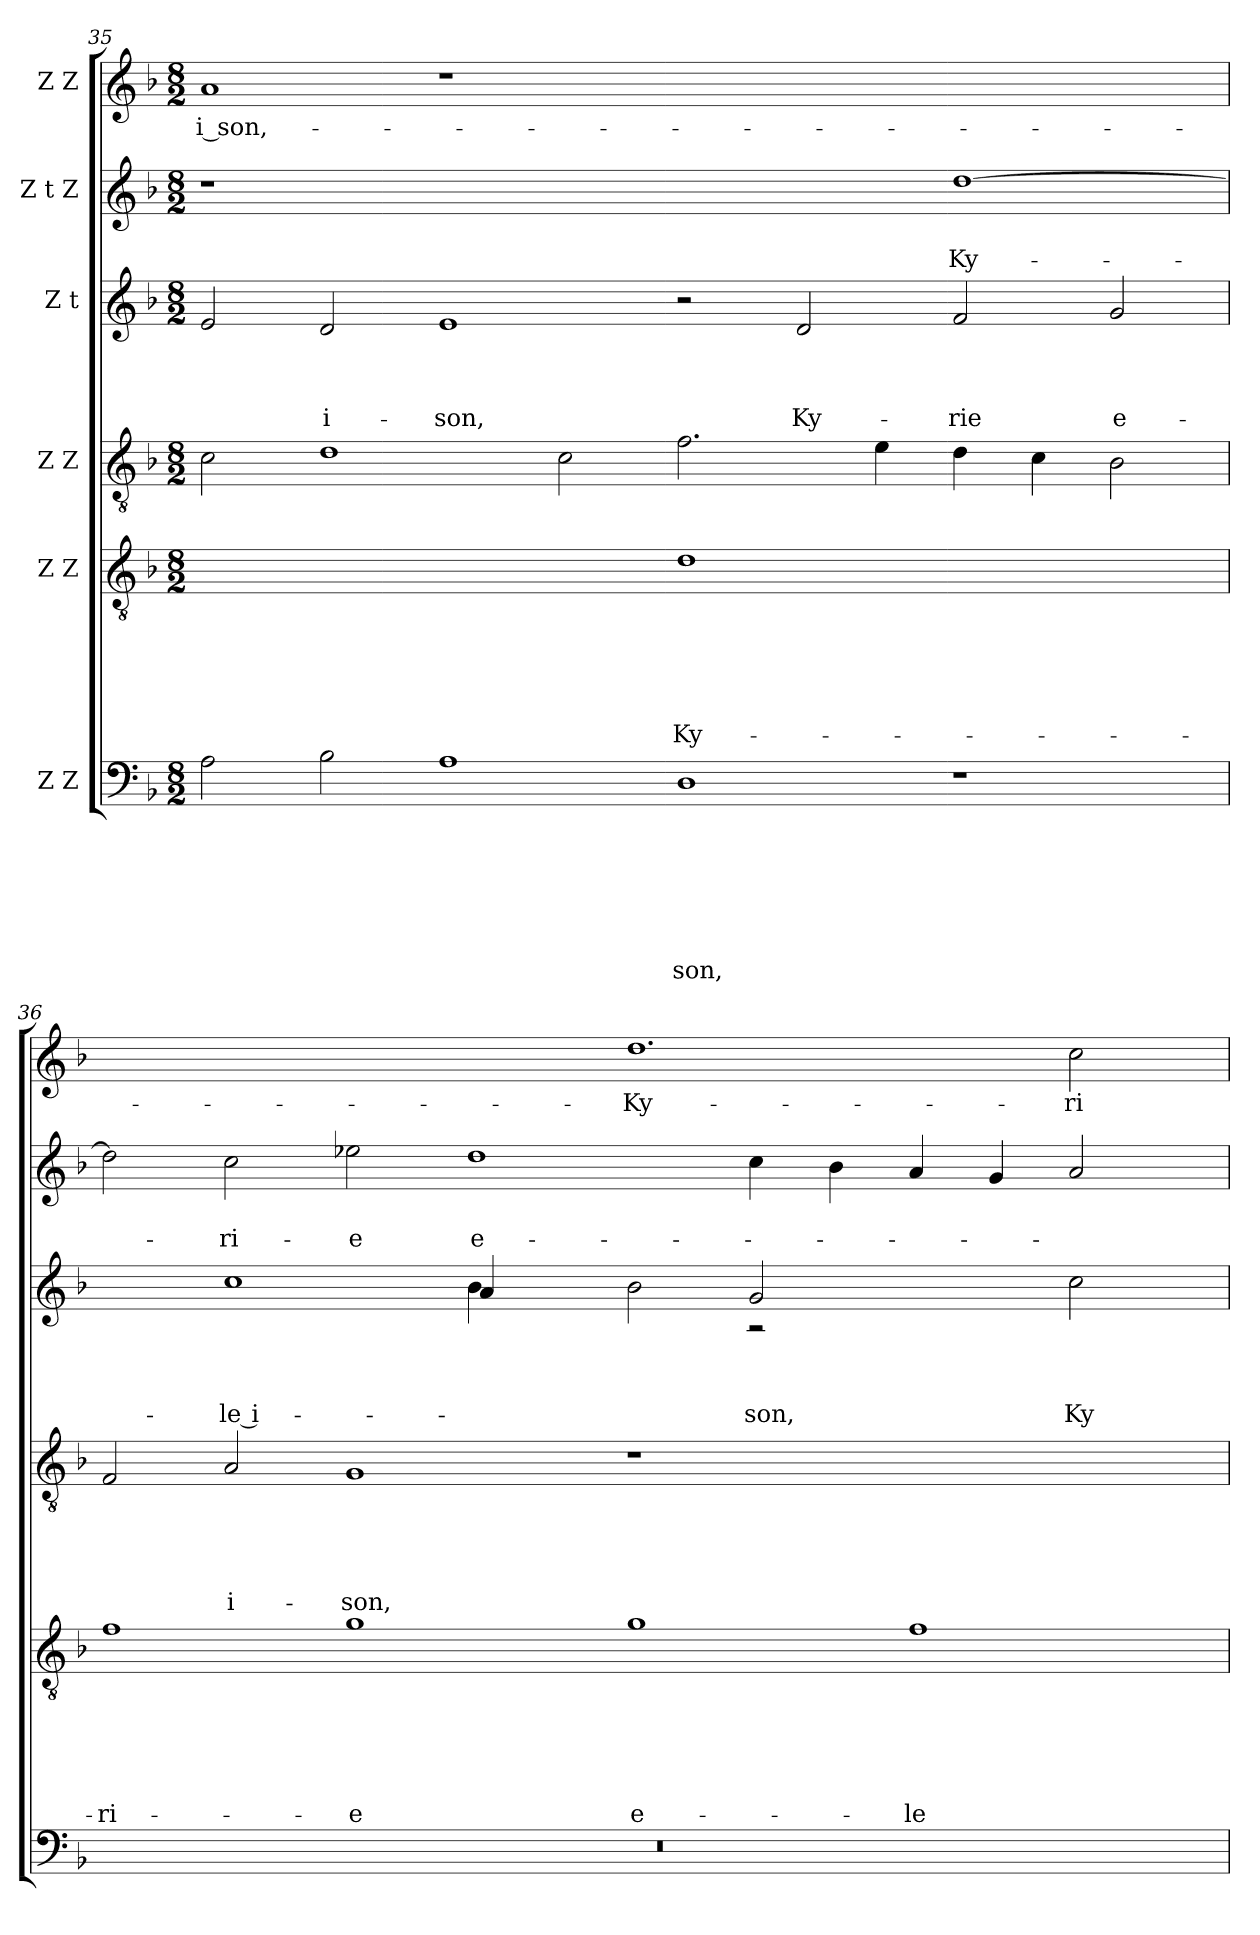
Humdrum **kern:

**kern	**text	**text	**text	**text	**text	**text	**text	**kern	**text	**text	**text	**text	**text	**text	**kern	**text	**text	**text	**text	**text	**kern	**text	**text	**text	**text	**kern	**text	**text	**kern	**text
*part6	*part6	*part6	*part6	*part6	*part6	*part6	*part6	*part5	*part5	*part5	*part5	*part5	*part5	*part5	*part4	*part4	*part4	*part4	*part4	*part4	*part3	*part3	*part3	*part3	*part3	*part2	*part2	*part2	*part1	*part1
*staff6	*staff6	*staff6	*staff6	*staff6	*staff6	*staff6	*staff6	*staff5	*staff5	*staff5	*staff5	*staff5	*staff5	*staff5	*staff4	*staff4	*staff4	*staff4	*staff4	*staff4	*staff3	*staff3	*staff3	*staff3	*staff3	*staff2	*staff2	*staff2	*staff1	*staff1
*I"Z Z	*	*	*	*	*	*	*	*I"Z Z	*	*	*	*	*	*	*I"Z Z	*	*	*	*	*	*I"Z t	*	*	*	*	*I"Z t Z	*	*	*I"Z Z	*
*clefF4	*	*	*	*	*	*	*	*clefGv2	*	*	*	*	*	*	*clefGv2	*	*	*	*	*	*clefG2	*	*	*	*	*clefG2	*	*	*clefG2	*
*k[b-]	*	*	*	*	*	*	*	*k[b-]	*	*	*	*	*	*	*k[b-]	*	*	*	*	*	*k[b-]	*	*	*	*	*k[b-]	*	*	*k[b-]	*
*F:	*	*	*	*	*	*	*	*F:	*	*	*	*	*	*	*F:	*	*	*	*	*	*F:	*	*	*	*	*F:	*	*	*F:	*
*M8/2	*	*	*	*	*	*	*	*M8/2	*	*	*	*	*	*	*M8/2	*	*	*	*	*	*M8/2	*	*	*	*	*M8/2	*	*	*M8/2	*
=35	=35	=35	=35	=35	=35	=35	=35	=35	=35	=35	=35	=35	=35	=35	=35	=35	=35	=35	=35	=35	=35	=35	=35	=35	=35	=35	=35	=35	=35	=35
!	!	!	!	!	!	!	!	!	!	!	!	!	!	!	!	!	!	!	!	!	!	!	!	!	!	!	!	!	!	!LO:LY:b:rj
2A\	.	.	.	.	.	.	.	0ryy	.	.	.	.	.	.	2c\	.	.	.	.	.	2e/	.	.	.	.	1r	.	.	1a	-i son,-
!	!	!	!	!	!	!	!	!	!	!	!	!	!	!	!	!	!	!	!	!	!	!	!	!	!LO:LY:b	!	!	!	!	!
2B-\	.	.	.	.	.	.	.	.	.	.	.	.	.	.	1d	.	.	.	.	.	2d/	.	.	.	-i-	.	.	.	.	.
!	!	!	!	!	!	!	!	!	!	!	!	!	!	!	!	!	!	!	!	!	!	!	!	!	!LO:LY:b	!	!	!	!	!
1A	.	.	.	.	.	.	.	.	.	.	.	.	.	.	.	.	.	.	.	.	1e	.	.	.	-son,	0ryy	.	.	1r	.
.	.	.	.	.	.	.	.	.	.	.	.	.	.	.	2c\	.	.	.	.	.	.	.	.	.	.	.	.	.	.	.
!	!	!	!	!	!	!	!LO:LY:b	!	!	!	!	!	!	!LO:LY:b	!	!	!	!	!	!	!	!	!	!	!	!	!	!	!	!
1D	.	.	.	.	.	.	-son,	1d	.	.	.	.	.	Ky-	2.f\	.	.	.	.	.	2r	.	.	.	.	.	.	.	0ryy	.
!	!	!	!	!	!	!	!	!	!	!	!	!	!	!	!	!	!	!	!	!	!	!	!	!	!LO:LY:b	!	!	!	!	!
.	.	.	.	.	.	.	.	.	.	.	.	.	.	.	.	.	.	.	.	.	2d/	.	.	.	Ky-	.	.	.	.	.
.	.	.	.	.	.	.	.	.	.	.	.	.	.	.	4e\	.	.	.	.	.	.	.	.	.	.	.	.	.	.	.
!	!	!	!	!	!	!	!	!	!	!	!	!	!	!	!	!	!	!	!	!	!	!	!	!	!LO:LY:b	!	!	!LO:LY:b	!	!
1r	.	.	.	.	.	.	.	1ryy	.	.	.	.	.	.	4d\	.	.	.	.	.	2f/	.	.	.	-rie	[>1dd	.	Ky-	.	.
.	.	.	.	.	.	.	.	.	.	.	.	.	.	.	4c\	.	.	.	.	.	.	.	.	.	.	.	.	.	.	.
!	!	!	!	!	!	!	!	!	!	!	!	!	!	!	!	!	!	!	!	!	!	!	!	!	!LO:LY:b	!	!	!	!	!
.	.	.	.	.	.	.	.	.	.	.	.	.	.	.	2B-\	.	.	.	.	.	2g/	.	.	.	e-	.	.	.	.	.
!!LO:PB:g=z
=36	=36	=36	=36	=36	=36	=36	=36	=36	=36	=36	=36	=36	=36	=36	=36	=36	=36	=36	=36	=36	=36	=36	=36	=36	=36	=36	=36	=36	=36	=36
!	!	!	!	!	!	!	!	!	!	!	!	!	!	!LO:LY:b	!	!	!	!	!	!	!	!	!	!	!	!	!	!	!	!
*	*	*	*	*	*	*	*	*	*	*	*	*	*	*	*	*	*	*	*	*	*^	*	*	*	*	*	*	*	*	*
*	*	*	*	*	*	*	*	*	*	*	*	*	*	*	*	*	*	*	*	*	*	*^	*	*	*	*	*	*	*	*	*
00r	.	.	.	.	.	.	.	1f	.	.	.	.	.	-ri-	2F/	.	.	.	.	.	2ryy	1.ryy	0ryy	.	.	.	.	2dd\]	.	.	0ryy	.
!	!	!	!	!	!	!	!	!	!	!	!	!	!	!	!	!	!	!	!	!LO:LY:b	!	!	!	!	!	!	!LO:LY:b:rj	!	!	!LO:LY:b	!	!
.	.	.	.	.	.	.	.	.	.	.	.	.	.	.	2A/	.	.	.	.	-i-	1cc	.	.	.	.	.	-le i-	2cc\	.	-ri-	.	.
!	!	!	!	!	!	!	!	!	!	!	!	!	!	!LO:LY:b:rj	!	!	!	!	!	!LO:LY:b	!	!	!	!	!	!	!	!	!	!LO:LY:b	!	!
.	.	.	.	.	.	.	.	1g	.	.	.	.	.	-e	1G	.	.	.	.	-son,	.	.	.	.	.	.	.	2ee-\	.	-e	.	.
!	!	!	!	!	!	!	!	!	!	!	!	!	!	!	!	!	!	!	!	!	!	!	!	!	!	!	!	!	!	!LO:LY:b:rj	!	!
.	.	.	.	.	.	.	.	.	.	.	.	.	.	.	.	.	.	.	.	.	4b-\	4a/	.	.	.	.	.	1dd	.	e-	.	.
.	.	.	.	.	.	.	.	.	.	.	.	.	.	.	.	.	.	.	.	.	1ryy	4ryy	.	.	.	.	.	.	.	.	.	.
!	!	!	!	!	!	!	!	!	!	!	!	!	!	!LO:LY:b:rj	!	!	!	!	!	!	!	!	!	!	!	!	!	!	!	!	!	!LO:LY:b
.	.	.	.	.	.	.	.	1g	.	.	.	.	.	e-	1r	.	.	.	.	.	.	2b-\	2ryy	.	.	.	.	.	.	.	1.dd	-Ky-
!	!	!	!	!	!	!	!	!	!	!	!	!	!	!	!	!	!	!	!	!	!	!	!	!	!	!	!LO:LY:b	!	!	!	!	!
.	.	.	.	.	.	.	.	.	.	.	.	.	.	.	.	.	.	.	.	.	.	2g/	2r	.	.	.	-son,	4cc\	.	.	.	.
.	.	.	.	.	.	.	.	.	.	.	.	.	.	.	.	.	.	.	.	.	1ryy	.	.	.	.	.	.	4b-\	.	.	.	.
!	!	!	!	!	!	!	!	!	!	!	!	!	!	!LO:LY:b	!	!	!	!	!	!	!	!	!	!	!	!	!	!	!	!	!	!
.	.	.	.	.	.	.	.	1f	.	.	.	.	.	-le-	1ryy	.	.	.	.	.	.	1ryy	2ryy	.	.	.	.	4a/	.	.	.	.
.	.	.	.	.	.	.	.	.	.	.	.	.	.	.	.	.	.	.	.	.	.	.	.	.	.	.	.	4g/	.	.	.	.
!	!	!	!	!	!	!	!	!	!	!	!	!	!	!	!	!	!	!	!	!	!	!	!	!	!	!	!LO:LY:b	!	!	!	!	!LO:LY:b
.	.	.	.	.	.	.	.	.	.	.	.	.	.	.	.	.	.	.	.	.	.	.	2cc\	.	.	.	Ky-	2a/	.	.	2cc\	-ri-
.	.	.	.	.	.	.	.	.	.	.	.	.	.	.	.	.	.	.	.	.	4ryy	.	.	.	.	.	.	.	.	.	.	.
*	*	*	*	*	*	*	*	*	*	*	*	*	*	*	*	*	*	*	*	*	*v	*v	*v	*	*	*	*	*	*	*	*	*
=	=	=	=	=	=	=	=	=	=	=	=	=	=	=	=	=	=	=	=	=	=	=	=	=	=	=	=	=	=	=
*-	*-	*-	*-	*-	*-	*-	*-	*-	*-	*-	*-	*-	*-	*-	*-	*-	*-	*-	*-	*-	*-	*-	*-	*-	*-	*-	*-	*-	*-	*-
